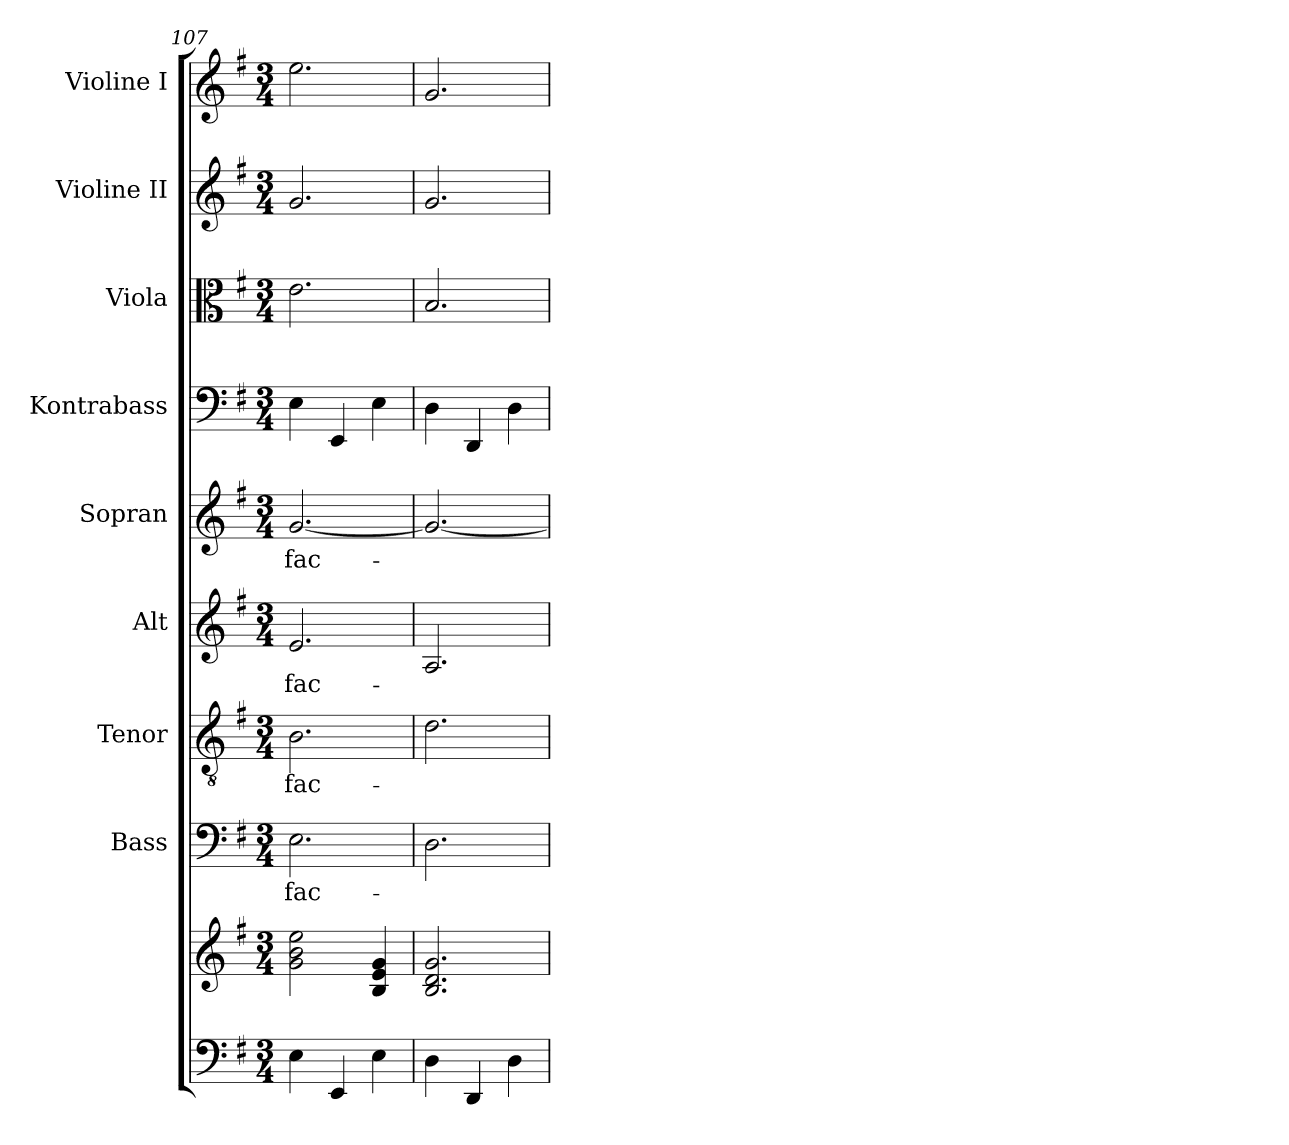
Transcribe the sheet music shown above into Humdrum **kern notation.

**kern	**kern	**kern	**text	**kern	**text	**kern	**text	**kern	**text	**kern	**kern	**kern	**kern
*part9	*part9	*part8	*part8	*part7	*part7	*part6	*part6	*part5	*part5	*part4	*part3	*part2	*part1
*staff10	*staff9	*staff8	*staff8	*staff7	*staff7	*staff6	*staff6	*staff5	*staff5	*staff4	*staff3	*staff2	*staff1
*	*	*I"Bass	*	*I"Tenor	*	*I"Alt	*	*I"Sopran	*	*I"Kontrabass	*I"Viola	*I"Violine II	*I"Violine I
*	*	*I'B.	*	*I'T.	*	*I'A.	*	*I'S.	*	*I'Kb.	*I'Vla.	*I'Vl. II	*I'Vl. I
*clefF4	*clefG2	*clefF4	*	*clefGv2	*	*clefG2	*	*clefG2	*	*clefF4	*clefC3	*clefG2	*clefG2
*	*	*	*	*	*	*	*	*	*	*ITrd7c12	*	*	*
*k[f#]	*k[f#]	*k[f#]	*	*k[f#]	*	*k[f#]	*	*k[f#]	*	*k[f#]	*k[f#]	*k[f#]	*k[f#]
*G:	*G:	*G:	*	*G:	*	*G:	*	*G:	*	*G:	*G:	*G:	*G:
*M3/4	*M3/4	*M3/4	*	*M3/4	*	*M3/4	*	*M3/4	*	*M3/4	*M3/4	*M3/4	*M3/4
=107	=107	=107	=107	=107	=107	=107	=107	=107	=107	=107	=107	=107	=107
!	!	!	!LO:LY:b	!	!LO:LY:b	!	!LO:LY:b	!	!LO:LY:b	!	!	!	!
4E\	2g\ 2b\ 2ee\	2.E\	fac-	2.B\	fac-	2.e/	fac-	[2.g/	fac-	4EE\	2.e\	2.g/	2.ee\
4EE/	.	.	.	.	.	.	.	.	.	4EEE/	.	.	.
4E\	4B/ 4e/ 4g/	.	.	.	.	.	.	.	.	4EE\	.	.	.
=108	=108	=108	=108	=108	=108	=108	=108	=108	=108	=108	=108	=108	=108
4D\	2.B/ 2.d/ 2.g/	2.D\	.	2.d\	.	2.A/	.	2.g/_	.	4DD\	2.B/	2.g/	2.g/
4DD/	.	.	.	.	.	.	.	.	.	4DDD/	.	.	.
4D\	.	.	.	.	.	.	.	.	.	4DD\	.	.	.
=	=	=	=	=	=	=	=	=	=	=	=	=	=
*-	*-	*-	*-	*-	*-	*-	*-	*-	*-	*-	*-	*-	*-
